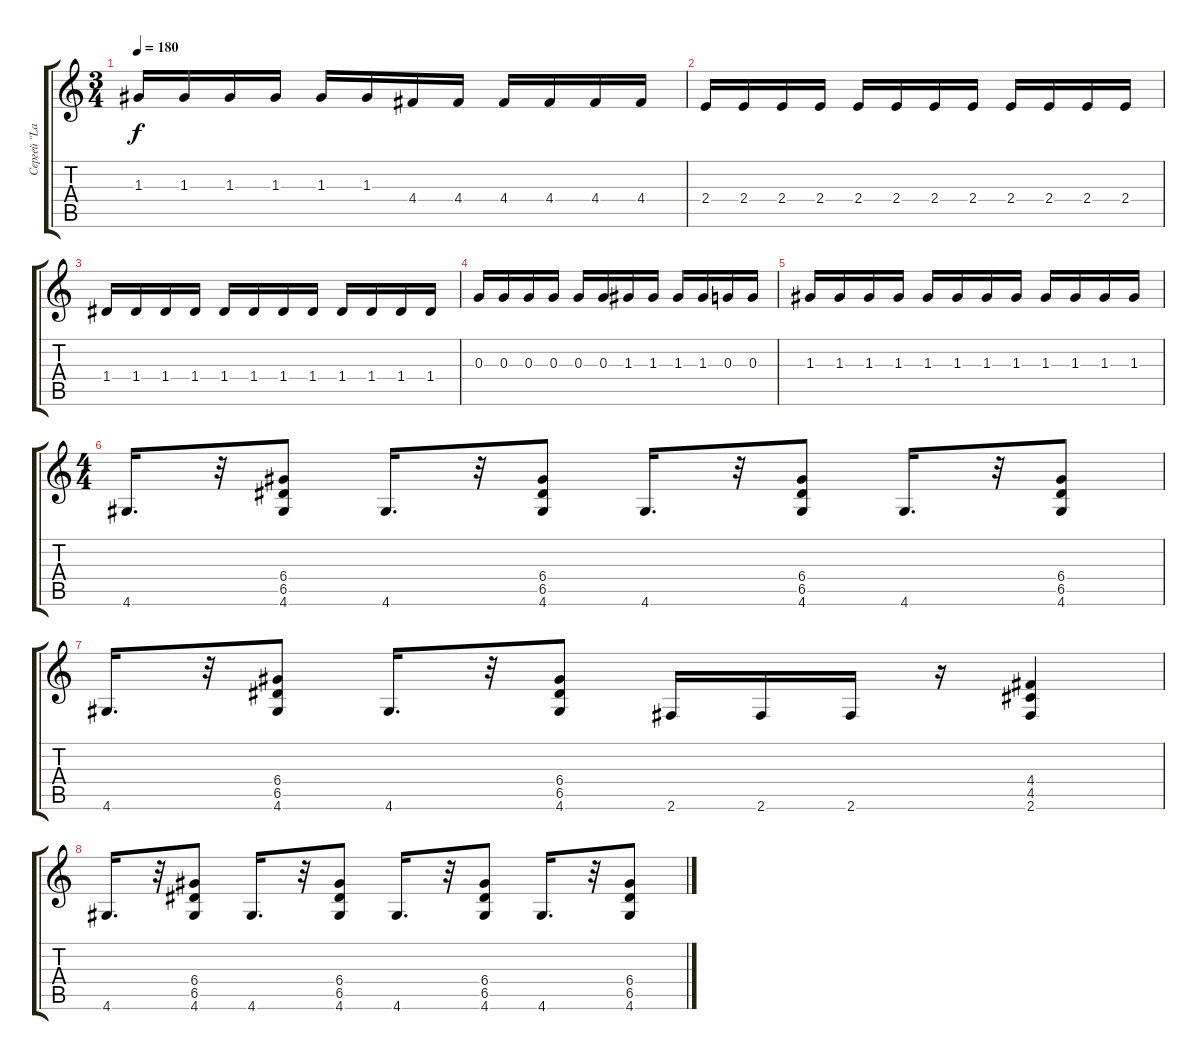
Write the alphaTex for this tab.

\track ("Сергей \"Lazar\"" "Сергей \"La") {instrument distortionguitar}
\staff {score tabs}
\tuning (E4 B3 G3 D3 A2 E2) {hide}
\ts (3 4)
\tempo 180
\clef g2
\ks c
1.3.16{dy f} 1.3.16 1.3.16 1.3.16 1.3.16 1.3.16 4.4.16 4.4.16 4.4.16 4.4.16 4.4.16 4.4.16 |
2.4.16 2.4.16 2.4.16 2.4.16 2.4.16 2.4.16 2.4.16 2.4.16 2.4.16 2.4.16 2.4.16 2.4.16 |
1.4.16 1.4.16 1.4.16 1.4.16 1.4.16 1.4.16 1.4.16 1.4.16 1.4.16 1.4.16 1.4.16 1.4.16 |
0.3.16 0.3.16 0.3.16 0.3.16 0.3.16 0.3.16 1.3.16 1.3.16 1.3.16 1.3.16 0.3.16 0.3.16 |
1.3.16 1.3.16 1.3.16 1.3.16 1.3.16 1.3.16 1.3.16 1.3.16 1.3.16 1.3.16 1.3.16 1.3.16 |
\ts (4 4)
4.6.16{d} r.32 (6.4 6.5 4.6).8 4.6.16{d} r.32 (6.4 6.5 4.6).8 4.6.16{d} r.32 (6.4 6.5 4.6).8 4.6.16{d} r.32 (6.4 6.5 4.6).8 |
4.6.16{d} r.32 (6.4 6.5 4.6).8 4.6.16{d} r.32 (6.4 6.5 4.6).8 2.6.16 2.6.16 2.6.16 r.16 (4.4 4.5 2.6).4 |
4.6.16{d} r.32 (6.4 6.5 4.6).8 4.6.16{d} r.32 (6.4 6.5 4.6).8 4.6.16{d} r.32 (6.4 6.5 4.6).8 4.6.16{d} r.32 (6.4 6.5 4.6).8
